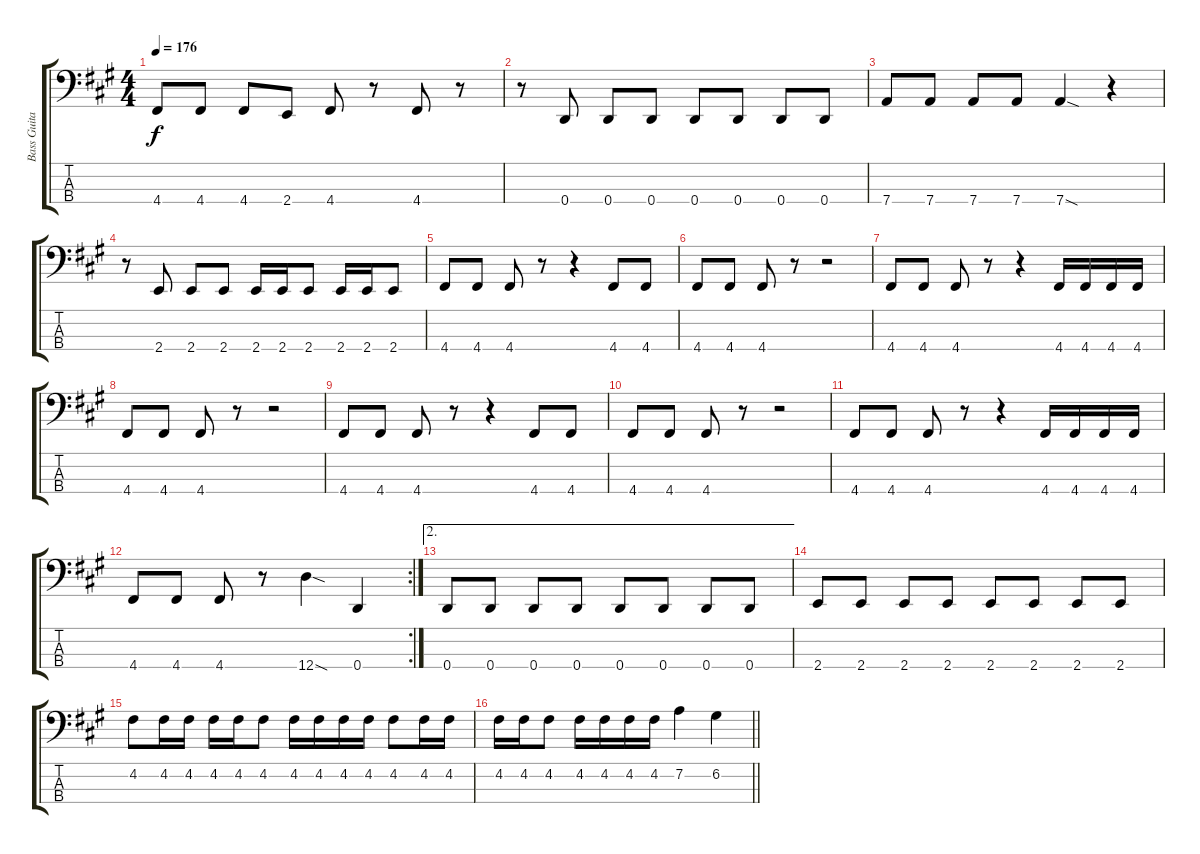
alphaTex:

\track ("Bass Guitar" "Bass Guita") {instrument electricbasspick}
\staff {score tabs}
\tuning (G2 D2 A1 D1) {hide}
\ts (4 4)
\tempo 176
\clef f4
\ks a
4.4.8{dy f} 4.4.8 4.4.8 2.4.8 4.4.8 r.8 4.4.8 r.8 |
r.8 0.4.8 0.4.8 0.4.8 0.4.8 0.4.8 0.4.8 0.4.8 |
7.4.8 7.4.8 7.4.8 7.4.8 7.4{sod}.4 r.4 |
r.8 2.4.8 2.4.8 2.4.8 2.4.16 2.4.16 2.4.8 2.4.16 2.4.16 2.4.8 |
4.4.8 4.4.8 4.4.8 r.8 r.4 4.4.8 4.4.8 |
4.4.8 4.4.8 4.4.8 r.8 r.2 |
4.4.8 4.4.8 4.4.8 r.8 r.4 4.4.16 4.4.16 4.4.16 4.4.16 |
4.4.8 4.4.8 4.4.8 r.8 r.2 |
4.4.8 4.4.8 4.4.8 r.8 r.4 4.4.8 4.4.8 |
4.4.8 4.4.8 4.4.8 r.8 r.2 |
4.4.8 4.4.8 4.4.8 r.8 r.4 4.4.16 4.4.16 4.4.16 4.4.16 |
\rc 2
4.4.8 4.4.8 4.4.8 r.8 12.4{sod}.4 0.4.4 |
\ae 2
0.4.8 0.4.8 0.4.8 0.4.8 0.4.8 0.4.8 0.4.8 0.4.8 |
2.4.8 2.4.8 2.4.8 2.4.8 2.4.8 2.4.8 2.4.8 2.4.8 |
4.2.8 4.2.16 4.2.16 4.2.16 4.2.16 4.2.8 4.2.16 4.2.16 4.2.16 4.2.16 4.2.8 4.2.16 4.2.16 |
\barLineRight lightlight
4.2.16 4.2.16 4.2.8 4.2.16 4.2.16 4.2.16 4.2.16 7.2.4 6.2.4
